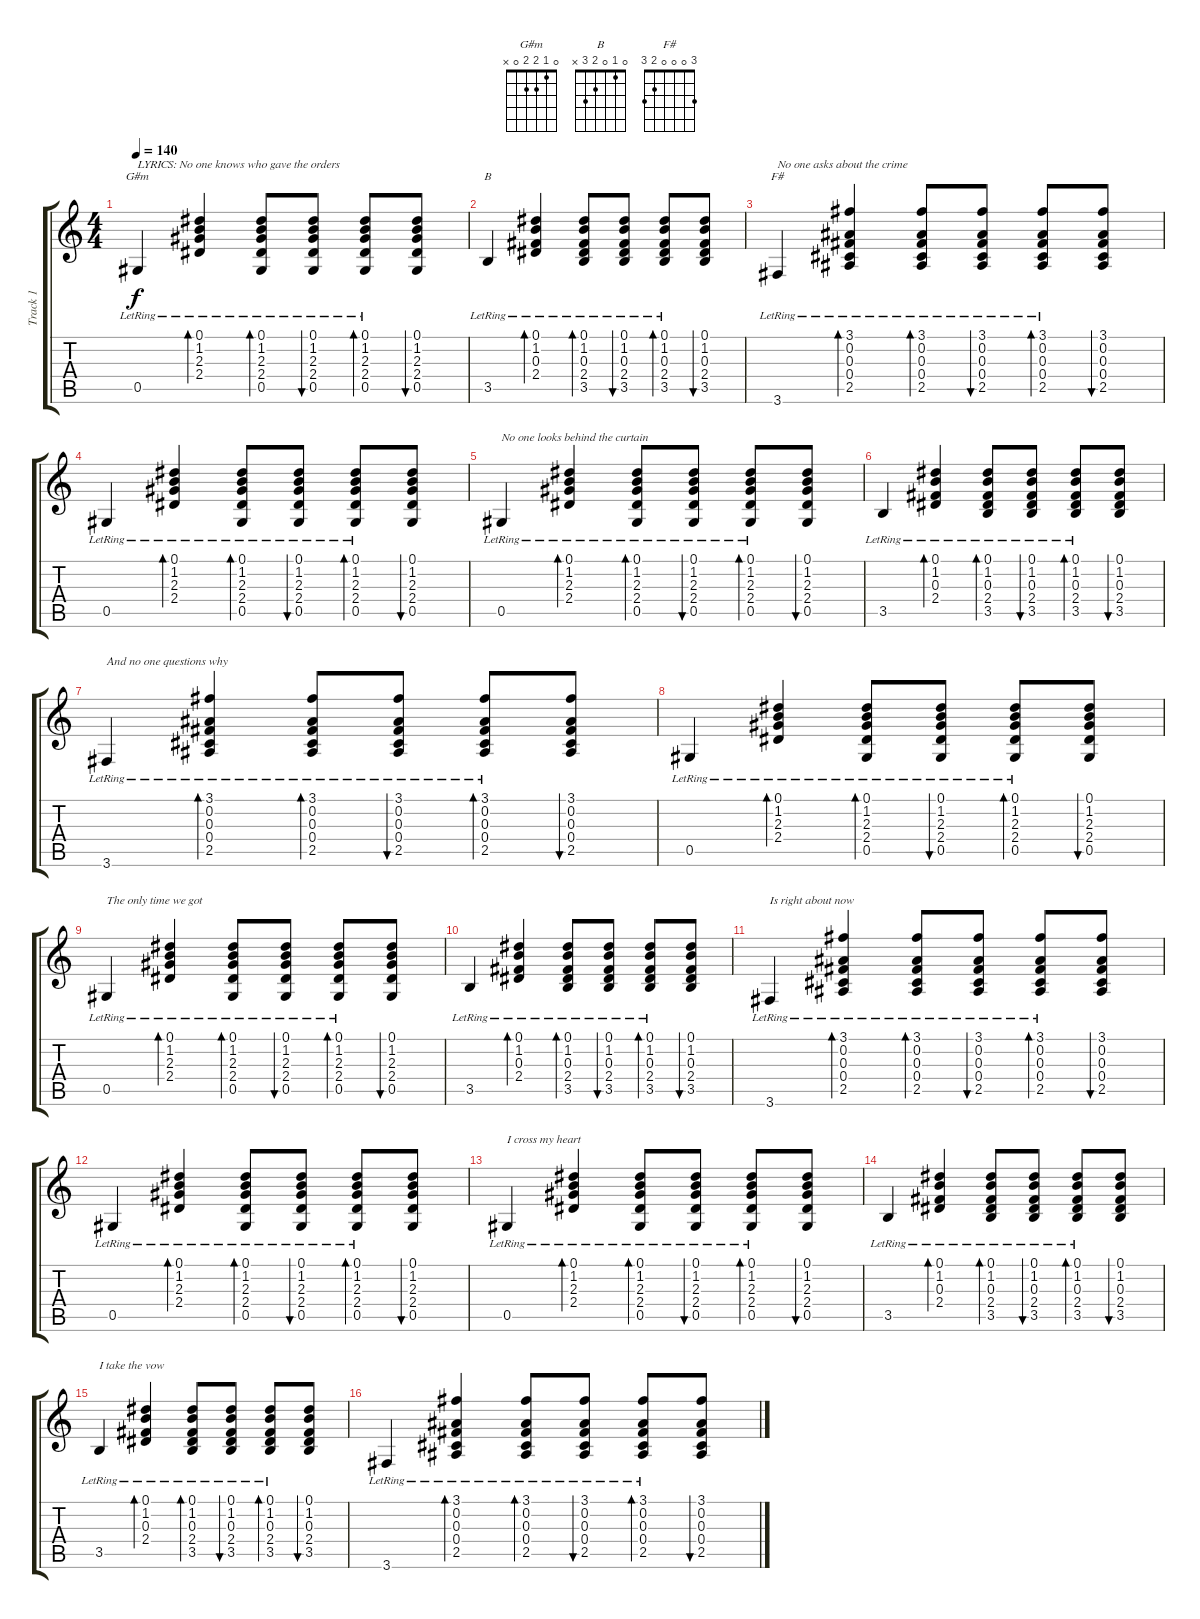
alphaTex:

\track ("Track 1" "Track 1") {instrument acousticguitarsteel}
\staff {score tabs}
\tuning (Eb4 Bb3 Gb3 Db3 Ab2 Eb2) {hide}
\chord ("G#m" 0 1 2 2 0 x)
\chord ("B" 0 1 0 2 3 x)
\chord ("F#" 3 0 0 0 2 3)
\ts (4 4)
\tempo 140
\clef g2
\ks c
0.5{lr}.4{ch "G#m" txt "LYRICS: No one knows who gave the orders" dy f} (0.1{lr} 1.2{lr} 2.3{lr} 2.4{lr}).4{bd 120} (0.1{lr} 1.2{lr} 2.3{lr} 2.4{lr} 0.5{lr}).8{bd 120} (0.1{lr} 1.2{lr} 2.3{lr} 2.4{lr} 0.5{lr}).8{bu 120} (0.1{lr} 1.2{lr} 2.3{lr} 2.4{lr} 0.5{lr}).8{bd 120} (0.1 1.2 2.3 2.4 0.5).8{bu 120} |
3.5{lr}.4{ch "B"} (0.1{lr} 1.2{lr} 0.3{lr} 2.4{lr}).4{bd 120} (0.1{lr} 1.2{lr} 0.3{lr} 2.4{lr} 3.5{lr}).8{bd 120} (0.1{lr} 1.2{lr} 0.3{lr} 2.4{lr} 3.5{lr}).8{bu 120} (0.1{lr} 1.2{lr} 0.3{lr} 2.4{lr} 3.5{lr}).8{bd 120} (0.1 1.2 0.3 2.4 3.5).8{bu 120} |
3.6{lr}.4{ch "F#" txt "No one asks about the crime"} (3.1{lr} 0.2{lr} 0.3{lr} 0.4{lr} 2.5).4{bd 120} (3.1{lr} 0.2{lr} 0.3{lr} 0.4{lr} 2.5{lr}).8{bd 120} (3.1{lr} 0.2{lr} 0.3{lr} 0.4{lr} 2.5{lr}).8{bu 120} (3.1{lr} 0.2{lr} 0.3{lr} 0.4{lr} 2.5{lr}).8{bd 120} (3.1 0.2 0.3 0.4 2.5).8{bu 120} |
0.5{lr}.4 (0.1{lr} 1.2{lr} 2.3{lr} 2.4{lr}).4{bd 120} (0.1{lr} 1.2{lr} 2.3{lr} 2.4{lr} 0.5{lr}).8{bd 120} (0.1{lr} 1.2{lr} 2.3{lr} 2.4{lr} 0.5{lr}).8{bu 120} (0.1{lr} 1.2{lr} 2.3{lr} 2.4{lr} 0.5{lr}).8{bd 120} (0.1 1.2 2.3 2.4 0.5).8{bu 120} |
0.5{lr}.4{txt "No one looks behind the curtain"} (0.1{lr} 1.2{lr} 2.3{lr} 2.4{lr}).4{bd 120} (0.1{lr} 1.2{lr} 2.3{lr} 2.4{lr} 0.5{lr}).8{bd 120} (0.1{lr} 1.2{lr} 2.3{lr} 2.4{lr} 0.5{lr}).8{bu 120} (0.1{lr} 1.2{lr} 2.3{lr} 2.4{lr} 0.5{lr}).8{bd 120} (0.1 1.2 2.3 2.4 0.5).8{bu 120} |
3.5{lr}.4 (0.1{lr} 1.2{lr} 0.3{lr} 2.4{lr}).4{bd 120} (0.1{lr} 1.2{lr} 0.3{lr} 2.4{lr} 3.5{lr}).8{bd 120} (0.1{lr} 1.2{lr} 0.3{lr} 2.4{lr} 3.5{lr}).8{bu 120} (0.1{lr} 1.2{lr} 0.3{lr} 2.4{lr} 3.5{lr}).8{bd 120} (0.1 1.2 0.3 2.4 3.5).8{bu 120} |
3.6{lr}.4{txt "And no one questions why"} (3.1{lr} 0.2{lr} 0.3{lr} 0.4{lr} 2.5).4{bd 120} (3.1{lr} 0.2{lr} 0.3{lr} 0.4{lr} 2.5{lr}).8{bd 120} (3.1{lr} 0.2{lr} 0.3{lr} 0.4{lr} 2.5{lr}).8{bu 120} (3.1{lr} 0.2{lr} 0.3{lr} 0.4{lr} 2.5{lr}).8{bd 120} (3.1 0.2 0.3 0.4 2.5).8{bu 120} |
0.5{lr}.4 (0.1{lr} 1.2{lr} 2.3{lr} 2.4{lr}).4{bd 120} (0.1{lr} 1.2{lr} 2.3{lr} 2.4{lr} 0.5{lr}).8{bd 120} (0.1{lr} 1.2{lr} 2.3{lr} 2.4{lr} 0.5{lr}).8{bu 120} (0.1{lr} 1.2{lr} 2.3{lr} 2.4{lr} 0.5{lr}).8{bd 120} (0.1 1.2 2.3 2.4 0.5).8{bu 120} |
0.5{lr}.4{txt "The only time we got"} (0.1{lr} 1.2{lr} 2.3{lr} 2.4{lr}).4{bd 120} (0.1{lr} 1.2{lr} 2.3{lr} 2.4{lr} 0.5{lr}).8{bd 120} (0.1{lr} 1.2{lr} 2.3{lr} 2.4{lr} 0.5{lr}).8{bu 120} (0.1{lr} 1.2{lr} 2.3{lr} 2.4{lr} 0.5{lr}).8{bd 120} (0.1 1.2 2.3 2.4 0.5).8{bu 120} |
3.5{lr}.4 (0.1{lr} 1.2{lr} 0.3{lr} 2.4{lr}).4{bd 120} (0.1{lr} 1.2{lr} 0.3{lr} 2.4{lr} 3.5{lr}).8{bd 120} (0.1{lr} 1.2{lr} 0.3{lr} 2.4{lr} 3.5{lr}).8{bu 120} (0.1{lr} 1.2{lr} 0.3{lr} 2.4{lr} 3.5{lr}).8{bd 120} (0.1 1.2 0.3 2.4 3.5).8{bu 120} |
3.6{lr}.4{txt "Is right about now"} (3.1{lr} 0.2{lr} 0.3{lr} 0.4{lr} 2.5).4{bd 120} (3.1{lr} 0.2{lr} 0.3{lr} 0.4{lr} 2.5{lr}).8{bd 120} (3.1{lr} 0.2{lr} 0.3{lr} 0.4{lr} 2.5{lr}).8{bu 120} (3.1{lr} 0.2{lr} 0.3{lr} 0.4{lr} 2.5{lr}).8{bd 120} (3.1 0.2 0.3 0.4 2.5).8{bu 120} |
0.5{lr}.4 (0.1{lr} 1.2{lr} 2.3{lr} 2.4{lr}).4{bd 120} (0.1{lr} 1.2{lr} 2.3{lr} 2.4{lr} 0.5{lr}).8{bd 120} (0.1{lr} 1.2{lr} 2.3{lr} 2.4{lr} 0.5{lr}).8{bu 120} (0.1{lr} 1.2{lr} 2.3{lr} 2.4{lr} 0.5{lr}).8{bd 120} (0.1 1.2 2.3 2.4 0.5).8{bu 120} |
0.5{lr}.4{txt "I cross my heart"} (0.1{lr} 1.2{lr} 2.3{lr} 2.4{lr}).4{bd 120} (0.1{lr} 1.2{lr} 2.3{lr} 2.4{lr} 0.5{lr}).8{bd 120} (0.1{lr} 1.2{lr} 2.3{lr} 2.4{lr} 0.5{lr}).8{bu 120} (0.1{lr} 1.2{lr} 2.3{lr} 2.4{lr} 0.5{lr}).8{bd 120} (0.1 1.2 2.3 2.4 0.5).8{bu 120} |
3.5{lr}.4 (0.1{lr} 1.2{lr} 0.3{lr} 2.4{lr}).4{bd 120} (0.1{lr} 1.2{lr} 0.3{lr} 2.4{lr} 3.5{lr}).8{bd 120} (0.1{lr} 1.2{lr} 0.3{lr} 2.4{lr} 3.5{lr}).8{bu 120} (0.1{lr} 1.2{lr} 0.3{lr} 2.4{lr} 3.5{lr}).8{bd 120} (0.1 1.2 0.3 2.4 3.5).8{bu 120} |
3.5{lr}.4{txt "I take the vow"} (0.1{lr} 1.2{lr} 0.3{lr} 2.4{lr}).4{bd 120} (0.1{lr} 1.2{lr} 0.3{lr} 2.4{lr} 3.5{lr}).8{bd 120} (0.1{lr} 1.2{lr} 0.3{lr} 2.4{lr} 3.5{lr}).8{bu 120} (0.1{lr} 1.2{lr} 0.3{lr} 2.4{lr} 3.5{lr}).8{bd 120} (0.1 1.2 0.3 2.4 3.5).8{bu 120} |
3.6{lr}.4 (3.1{lr} 0.2{lr} 0.3{lr} 0.4{lr} 2.5).4{bd 120} (3.1{lr} 0.2{lr} 0.3{lr} 0.4{lr} 2.5{lr}).8{bd 120} (3.1{lr} 0.2{lr} 0.3{lr} 0.4{lr} 2.5{lr}).8{bu 120} (3.1{lr} 0.2{lr} 0.3{lr} 0.4{lr} 2.5{lr}).8{bd 120} (3.1 0.2 0.3 0.4 2.5).8{bu 120}
